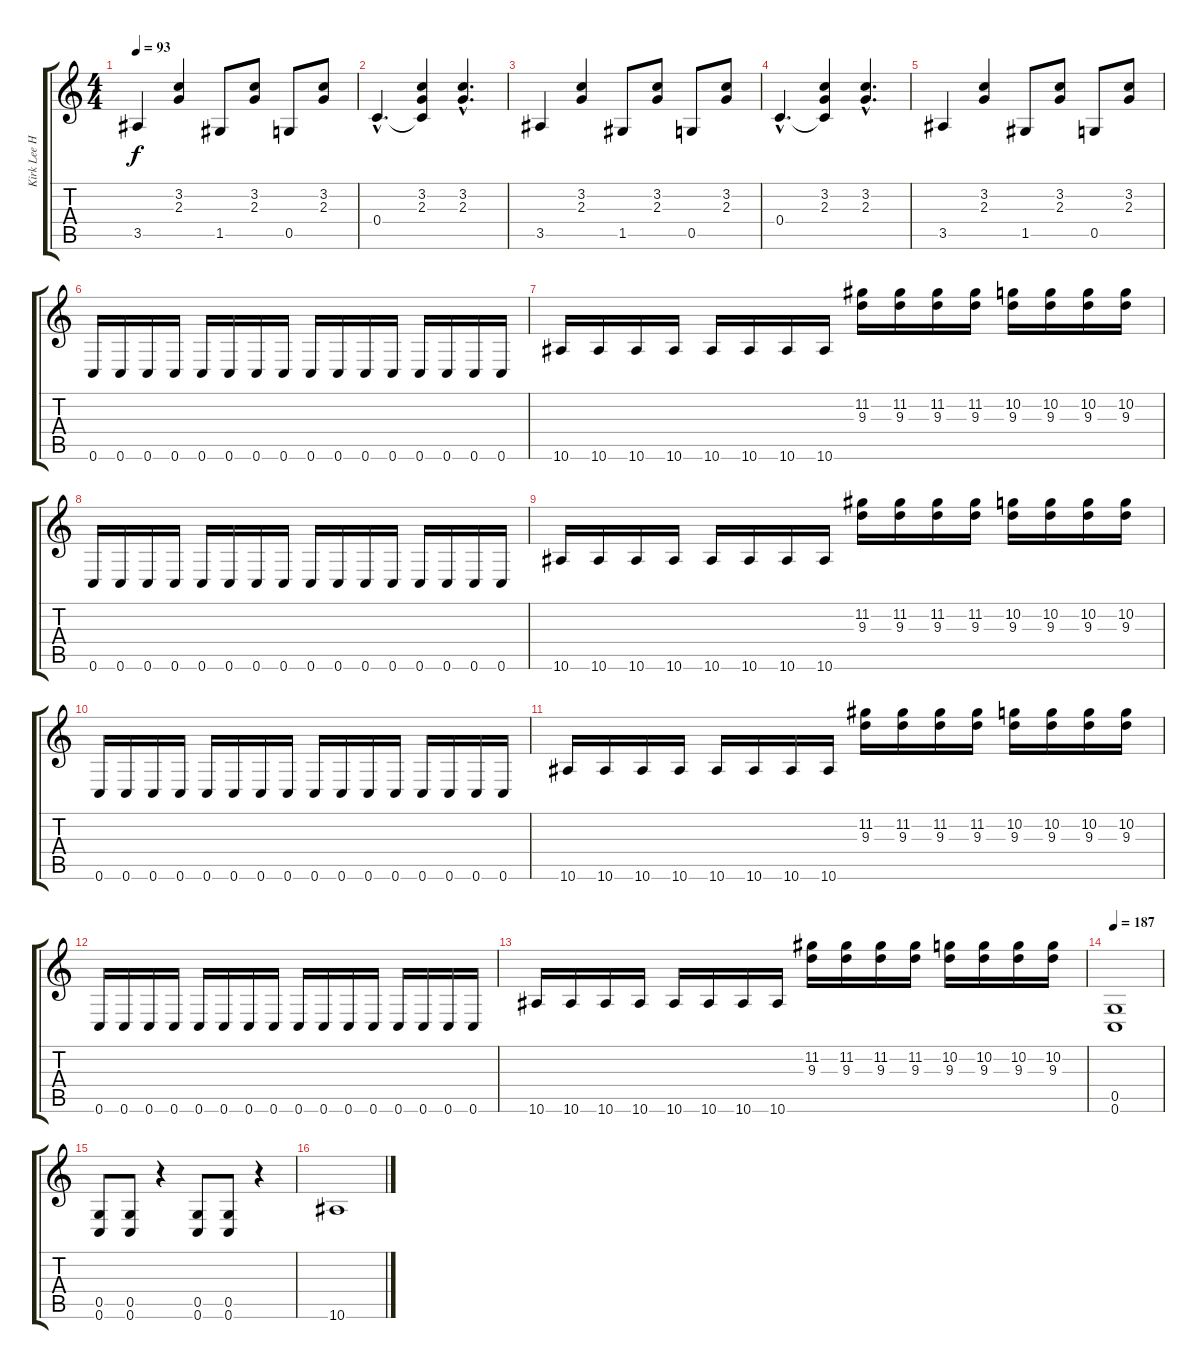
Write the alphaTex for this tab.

\track ("Kirk Lee Hammett" "Kirk Lee H") {instrument distortionguitar}
\staff {score tabs}
\tuning (D4 A3 F3 C3 G2 C2) {hide}
\ts (4 4)
\tempo 93
\clef g2
\ks c
3.5.4{dy f} (3.2 2.3).4 1.5.8 (3.2 2.3).8 0.5.8 (3.2 2.3).8 |
0.4{hac}.4{d} (3.2 2.3 0.4{t}).4 (3.2{hac} 2.3{hac}).4{d} |
3.5.4 (3.2 2.3).4 1.5.8 (3.2 2.3).8 0.5.8 (3.2 2.3).8 |
0.4{hac}.4{d} (3.2 2.3 0.4{t}).4 (3.2{hac} 2.3{hac}).4{d} |
3.5.4 (3.2 2.3).4 1.5.8 (3.2 2.3).8 0.5.8 (3.2 2.3).8 |
0.6.16{volume 15 instrument distortionguitar} 0.6.16 0.6.16 0.6.16 0.6.16 0.6.16 0.6.16 0.6.16 0.6.16 0.6.16 0.6.16 0.6.16 0.6.16 0.6.16 0.6.16 0.6.16 |
10.6.16 10.6.16 10.6.16 10.6.16 10.6.16 10.6.16 10.6.16 10.6.16 (11.2 9.3).16 (11.2 9.3).16 (11.2 9.3).16 (11.2 9.3).16 (10.2 9.3).16 (10.2 9.3).16 (10.2 9.3).16 (10.2 9.3).16 |
0.6.16 0.6.16 0.6.16 0.6.16 0.6.16 0.6.16 0.6.16 0.6.16 0.6.16 0.6.16 0.6.16 0.6.16 0.6.16 0.6.16 0.6.16 0.6.16 |
10.6.16 10.6.16 10.6.16 10.6.16 10.6.16 10.6.16 10.6.16 10.6.16 (11.2 9.3).16 (11.2 9.3).16 (11.2 9.3).16 (11.2 9.3).16 (10.2 9.3).16 (10.2 9.3).16 (10.2 9.3).16 (10.2 9.3).16 |
0.6.16 0.6.16 0.6.16 0.6.16 0.6.16 0.6.16 0.6.16 0.6.16 0.6.16 0.6.16 0.6.16 0.6.16 0.6.16 0.6.16 0.6.16 0.6.16 |
10.6.16 10.6.16 10.6.16 10.6.16 10.6.16 10.6.16 10.6.16 10.6.16 (11.2 9.3).16 (11.2 9.3).16 (11.2 9.3).16 (11.2 9.3).16 (10.2 9.3).16 (10.2 9.3).16 (10.2 9.3).16 (10.2 9.3).16 |
0.6.16 0.6.16 0.6.16 0.6.16 0.6.16 0.6.16 0.6.16 0.6.16 0.6.16 0.6.16 0.6.16 0.6.16 0.6.16 0.6.16 0.6.16 0.6.16 |
10.6.16 10.6.16 10.6.16 10.6.16 10.6.16 10.6.16 10.6.16 10.6.16 (11.2 9.3).16 (11.2 9.3).16 (11.2 9.3).16 (11.2 9.3).16 (10.2 9.3).16 (10.2 9.3).16 (10.2 9.3).16 (10.2 9.3).16 |
\tempo 187
(0.5 0.6).1 |
(0.5 0.6).8 (0.5 0.6).8 r.4 (0.5 0.6).8 (0.5 0.6).8 r.4 |
10.6.1
